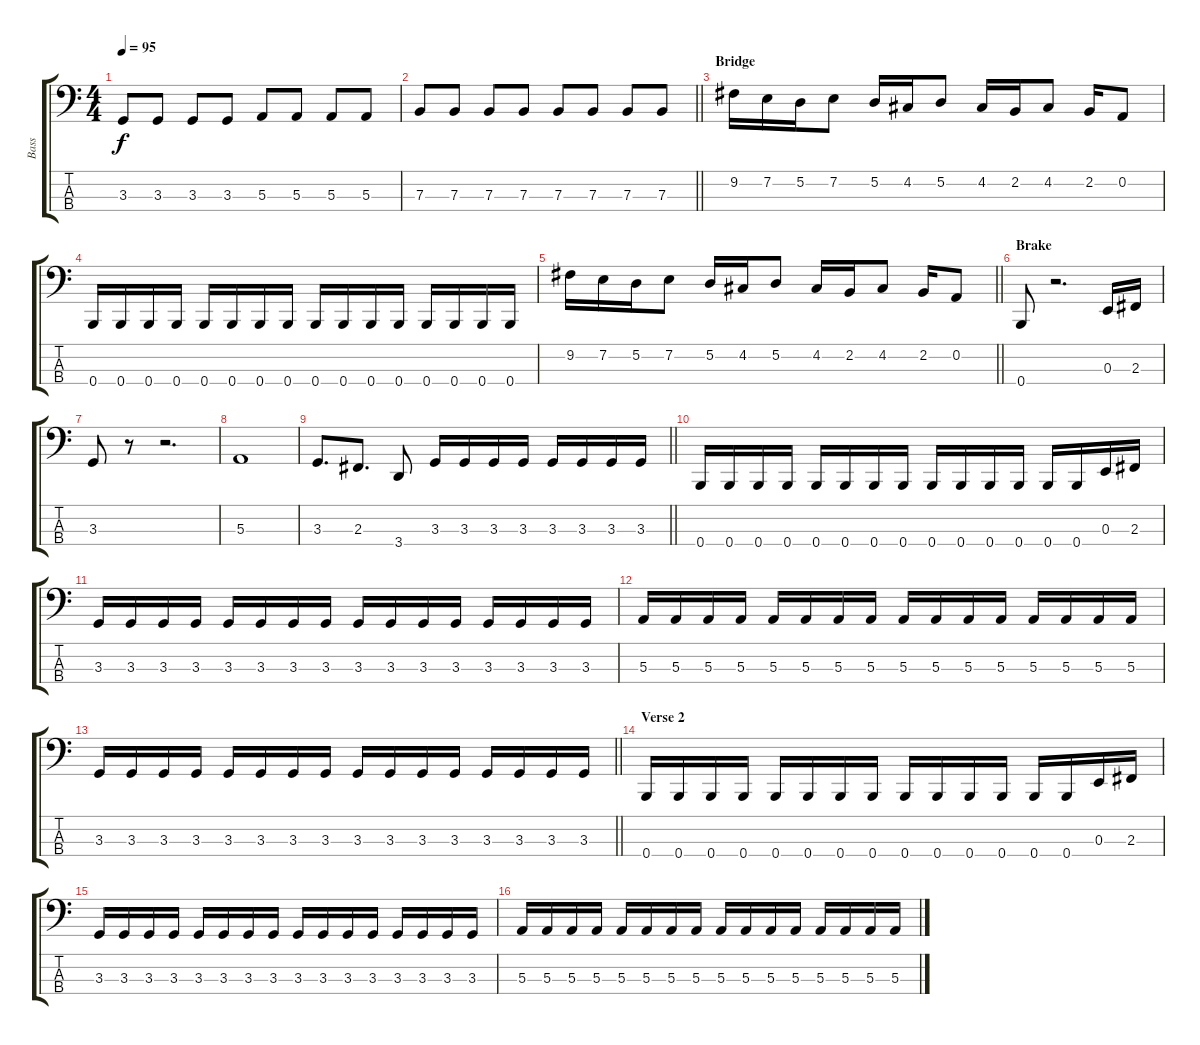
\track ("Bass" "Bass") {instrument electricbassfinger}
\staff {score tabs}
\tuning (D2 A1 E1 B0) {hide}
\ts (4 4)
\tempo 95
\clef f4
\ks c
3.3.8{dy f} 3.3.8 3.3.8 3.3.8 5.3.8 5.3.8 5.3.8 5.3.8 |
\barLineRight lightlight
7.3.8 7.3.8 7.3.8 7.3.8 7.3.8 7.3.8 7.3.8 7.3.8 |
\section ("" "Bridge")
9.2.16 7.2.16 5.2.16 7.2.8 5.2.16 4.2.16 5.2.8 4.2.16 2.2.16 4.2.8 2.2.16 0.2.8 |
0.4.16 0.4.16 0.4.16 0.4.16 0.4.16 0.4.16 0.4.16 0.4.16 0.4.16 0.4.16 0.4.16 0.4.16 0.4.16 0.4.16 0.4.16 0.4.16 |
\barLineRight lightlight
9.2.16 7.2.16 5.2.16 7.2.8 5.2.16 4.2.16 5.2.8 4.2.16 2.2.16 4.2.8 2.2.16 0.2.8 |
\section ("" "Brake")
0.4.8 r.2{d} 0.3.16 2.3.16 |
3.3.8 r.8 r.2{d} |
5.3.1 |
\barLineRight lightlight
3.3.8{d} 2.3.8{d} 3.4.8 3.3.16 3.3.16 3.3.16 3.3.16 3.3.16 3.3.16 3.3.16 3.3.16 |
0.4.16 0.4.16 0.4.16 0.4.16 0.4.16 0.4.16 0.4.16 0.4.16 0.4.16 0.4.16 0.4.16 0.4.16 0.4.16 0.4.16 0.3.16 2.3.16 |
3.3.16 3.3.16 3.3.16 3.3.16 3.3.16 3.3.16 3.3.16 3.3.16 3.3.16 3.3.16 3.3.16 3.3.16 3.3.16 3.3.16 3.3.16 3.3.16 |
5.3.16 5.3.16 5.3.16 5.3.16 5.3.16 5.3.16 5.3.16 5.3.16 5.3.16 5.3.16 5.3.16 5.3.16 5.3.16 5.3.16 5.3.16 5.3.16 |
\barLineRight lightlight
3.3.16 3.3.16 3.3.16 3.3.16 3.3.16 3.3.16 3.3.16 3.3.16 3.3.16 3.3.16 3.3.16 3.3.16 3.3.16 3.3.16 3.3.16 3.3.16 |
\section ("" "Verse 2")
0.4.16 0.4.16 0.4.16 0.4.16 0.4.16 0.4.16 0.4.16 0.4.16 0.4.16 0.4.16 0.4.16 0.4.16 0.4.16 0.4.16 0.3.16 2.3.16 |
3.3.16 3.3.16 3.3.16 3.3.16 3.3.16 3.3.16 3.3.16 3.3.16 3.3.16 3.3.16 3.3.16 3.3.16 3.3.16 3.3.16 3.3.16 3.3.16 |
5.3.16 5.3.16 5.3.16 5.3.16 5.3.16 5.3.16 5.3.16 5.3.16 5.3.16 5.3.16 5.3.16 5.3.16 5.3.16 5.3.16 5.3.16 5.3.16
